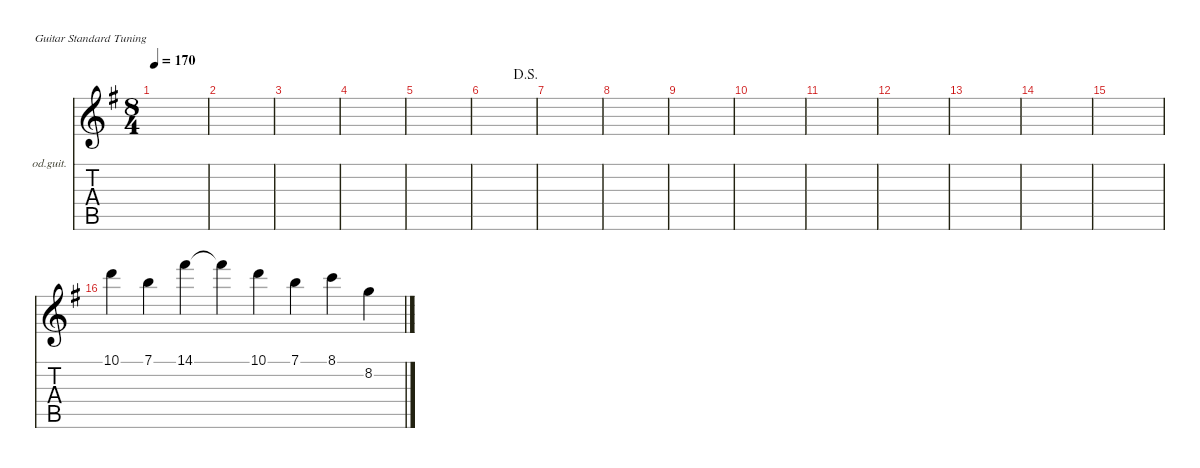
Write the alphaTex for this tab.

\defaultSystemsLayout 4
\hideDynamics
\bracketExtendMode nobrackets
\firstSystemTrackNameOrientation horizontal
\otherSystemsTrackNameOrientation horizontal
\track ("Overdriven Guitar" "od.guit.") {instrument overdrivenguitar}
\staff {score tabs}
\tuning (E4 B3 G3 D3 A2 E2)
\ts (8 4)
\tempo 170
\clef g2
\ks g
|
|
|
|
|
\jump dalsegno
|
|
|
|
|
|
|
|
|
|
10.1.4 7.1.4 14.1.4 14.1{t}.4 10.1.4 7.1.4 8.1.4 8.2.4
